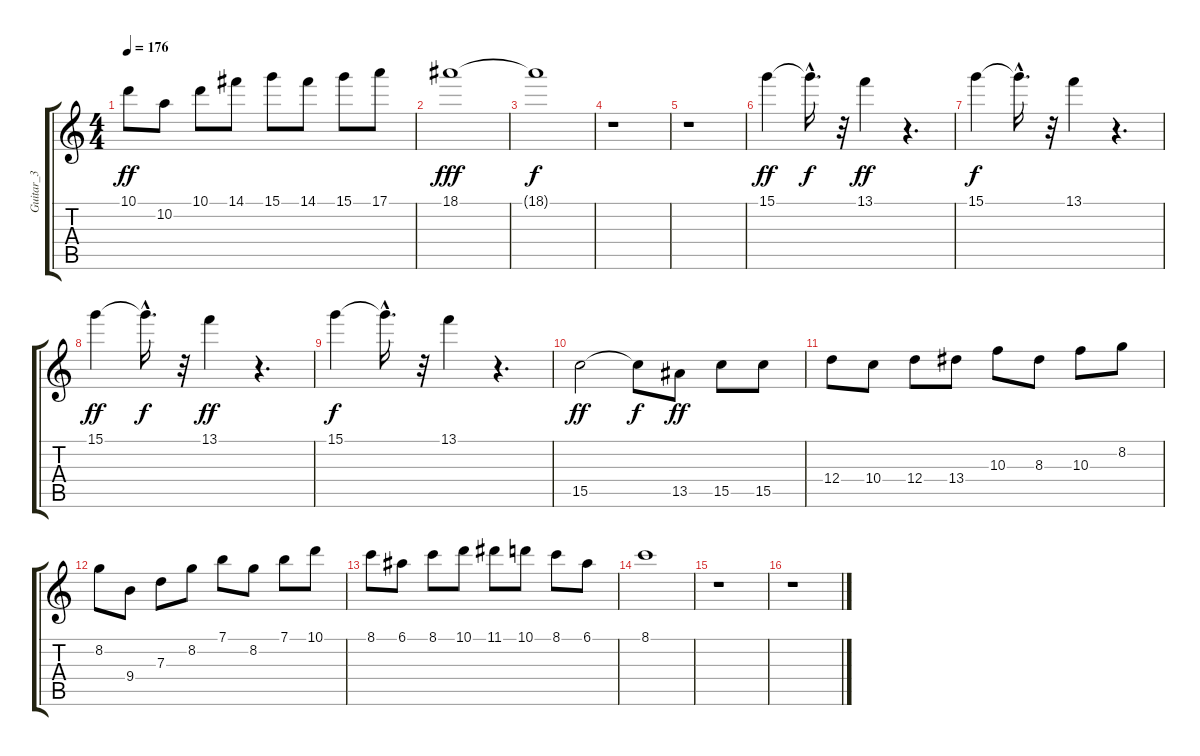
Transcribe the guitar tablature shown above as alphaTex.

\track ("Guitar_3" "Guitar_3") {instrument distortionguitar}
\staff {score tabs}
\tuning (E4 B3 G3 D3 A2 E2) {hide}
\ts (4 4)
\tempo 176
\clef g2
\ks c
10.1.8{dy ff} 10.2.8 10.1.8 14.1.8 15.1.8 14.1.8 15.1.8 17.1.8 |
18.1.1{dy fff} |
18.1{t}.1{dy f} |
r.1 |
r.1 |
15.1.4{dy ff balance 11} 15.1{hac t}.16{d dy f} r.32 13.1.4{dy ff} r.4{d} |
15.1.4{dy f balance 5} 15.1{hac t}.16{d} r.32 13.1.4 r.4{d} |
15.1.4{dy ff balance 11} 15.1{hac t}.16{d dy f} r.32 13.1.4{dy ff} r.4{d} |
15.1.4{dy f balance 5} 15.1{hac t}.16{d} r.32 13.1.4 r.4{d} |
15.5.2{dy ff balance 11} 15.5{t}.8{dy f} 13.5.8{dy ff} 15.5.8 15.5.8 |
12.4.8 10.4.8 12.4.8 13.4.8 10.3.8 8.3.8 10.3.8 8.2.8 |
8.2.8 9.4.8 7.3.8 8.2.8 7.1.8 8.2.8 7.1.8 10.1.8 |
8.1.8 6.1.8 8.1.8 10.1.8 11.1.8 10.1.8 8.1.8 6.1.8 |
8.1.1 |
r.1 |
r.1
